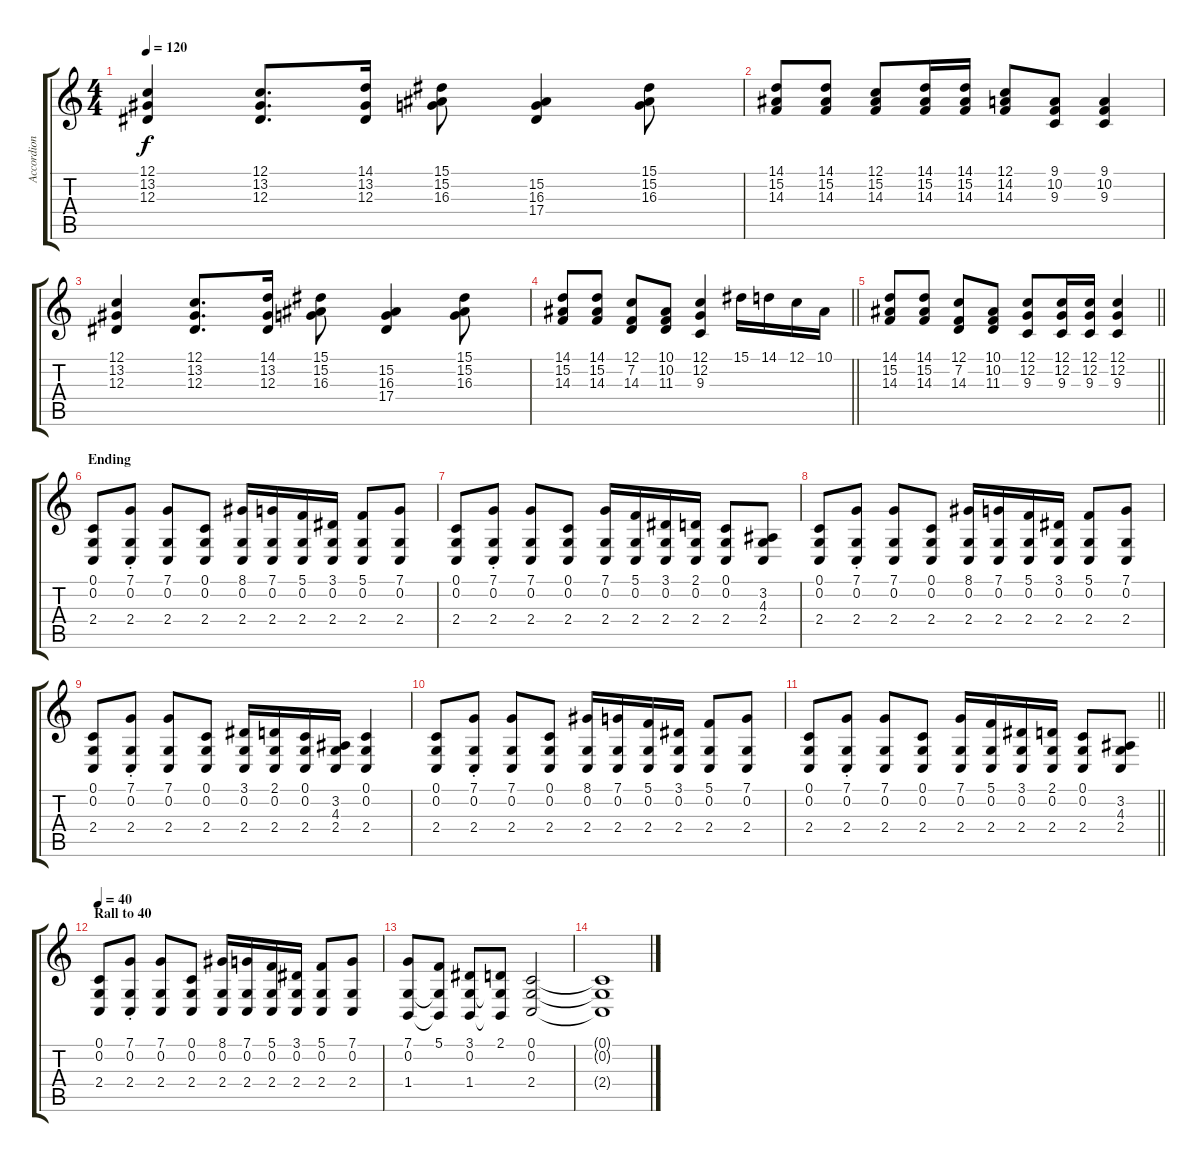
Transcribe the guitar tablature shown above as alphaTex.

\track ("Accordion" "Accordion") {instrument accordion}
\staff {score tabs}
\tuning (C4 G3 Eb3 Bb2 F2 C2) {hide}
\ts (4 4)
\tempo 120
\clef g2
\ks c
(12.1 13.2 12.3).4{dy f} (12.1 13.2 12.3).8{d} (14.1 13.2 12.3).16 (15.1 15.2 16.3).8 (15.2 16.3 17.4).4 (15.1 15.2 16.3).8 |
(14.1 15.2 14.3).8 (14.1 15.2 14.3).8 (12.1 15.2 14.3).8 (14.1 15.2 14.3).16 (14.1 15.2 14.3).16 (12.1 14.2 14.3).8 (9.1 10.2 9.3).8 (9.1 10.2 9.3).4 |
(12.1 13.2 12.3).4 (12.1 13.2 12.3).8{d} (14.1 13.2 12.3).16 (15.1 15.2 16.3).8 (15.2 16.3 17.4).4 (15.1 15.2 16.3).8 |
\barLineRight lightlight
(14.1 15.2 14.3).8 (14.1 15.2 14.3).8 (12.1 7.2 14.3).8 (10.1 10.2 11.3).8 (12.1 12.2 9.3).4 15.1.16 14.1.16 12.1.16 10.1.16 |
\barLineRight lightlight
(14.1 15.2 14.3).8 (14.1 15.2 14.3).8 (12.1 7.2 14.3).8 (10.1 10.2 11.3).8 (12.1 12.2 9.3).8 (12.1 12.2 9.3).16 (12.1 12.2 9.3).16 (12.1 12.2 9.3).4 |
\section ("" "Ending")
(0.1 0.2 2.4).8 (7.1{st} 0.2 2.4).8 (7.1 0.2 2.4).8 (0.1 0.2 2.4).8 (8.1 0.2 2.4).16 (7.1 0.2 2.4).16 (5.1 0.2 2.4).16 (3.1 0.2 2.4).16 (5.1 0.2 2.4).8 (7.1 0.2 2.4).8 |
(0.1 0.2 2.4).8 (7.1{st} 0.2 2.4).8 (7.1 0.2 2.4).8 (0.1 0.2 2.4).8 (7.1 0.2 2.4).16 (5.1 0.2 2.4).16 (3.1 0.2 2.4).16 (2.1 0.2 2.4).16 (0.1 0.2 2.4).8 (3.2 4.3 2.4).8 |
(0.1 0.2 2.4).8 (7.1{st} 0.2 2.4).8 (7.1 0.2 2.4).8 (0.1 0.2 2.4).8 (8.1 0.2 2.4).16 (7.1 0.2 2.4).16 (5.1 0.2 2.4).16 (3.1 0.2 2.4).16 (5.1 0.2 2.4).8 (7.1 0.2 2.4).8 |
(0.1 0.2 2.4).8 (7.1{st} 0.2 2.4).8 (7.1 0.2 2.4).8 (0.1 0.2 2.4).8 (3.1 0.2 2.4).16 (2.1 0.2 2.4).16 (0.1 0.2 2.4).16 (3.2 4.3 2.4).16 (0.1 0.2 2.4).4 |
(0.1 0.2 2.4).8 (7.1{st} 0.2 2.4).8 (7.1 0.2 2.4).8 (0.1 0.2 2.4).8 (8.1 0.2 2.4).16 (7.1 0.2 2.4).16 (5.1 0.2 2.4).16 (3.1 0.2 2.4).16 (5.1 0.2 2.4).8 (7.1 0.2 2.4).8 |
\barLineRight lightlight
(0.1 0.2 2.4).8 (7.1{st} 0.2 2.4).8 (7.1 0.2 2.4).8 (0.1 0.2 2.4).8 (7.1 0.2 2.4).16 (5.1 0.2 2.4).16 (3.1 0.2 2.4).16 (2.1 0.2 2.4).16 (0.1 0.2 2.4).8 (3.2 4.3 2.4).8 |
\section ("" "Rall to 40")
\tempo 40
(0.1 0.2 2.4).8 (7.1{st} 0.2 2.4).8 (7.1 0.2 2.4).8 (0.1 0.2 2.4).8 (8.1 0.2 2.4).16 (7.1 0.2 2.4).16 (5.1 0.2 2.4).16 (3.1 0.2 2.4).16 (5.1 0.2 2.4).8 (7.1 0.2 2.4).8 |
(7.1 0.2 1.4).8 (5.1 0.2{t} 1.4{t}).8 (3.1 0.2 1.4).8 (2.1 0.2{t} 1.4{t}).8 (0.1 0.2 2.4).2 |
(0.1{t} 0.2{t} 2.4{t}).1
